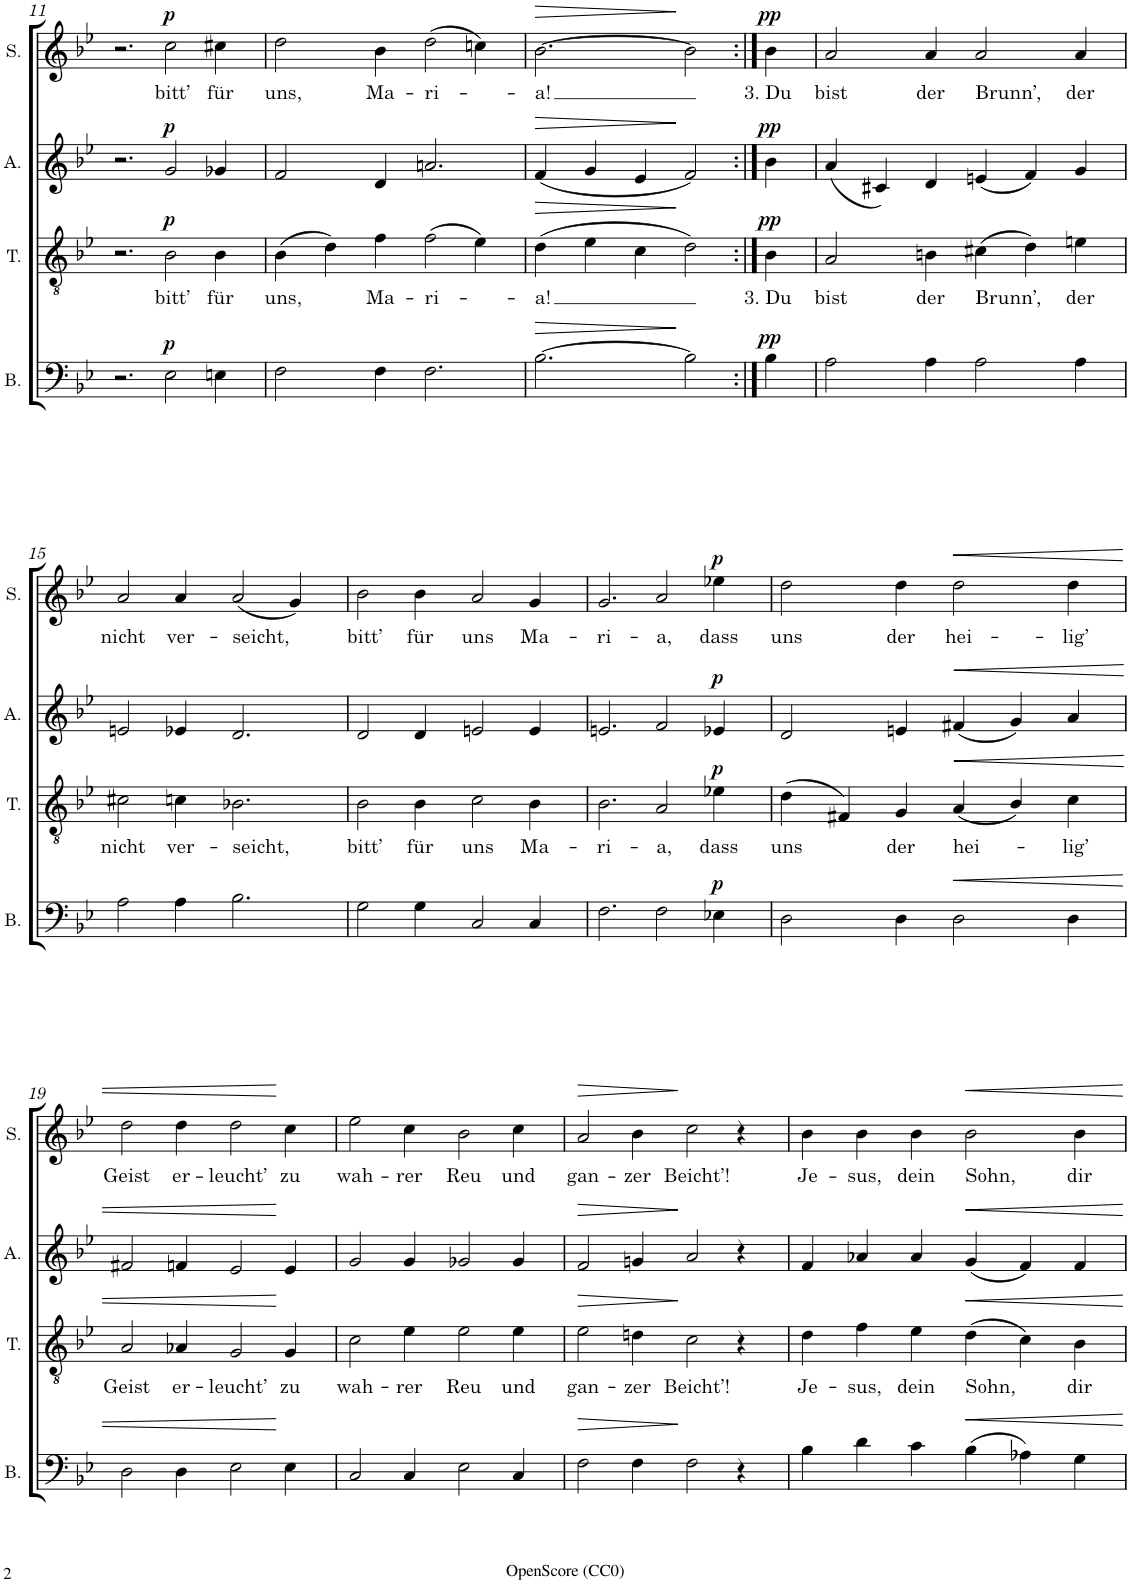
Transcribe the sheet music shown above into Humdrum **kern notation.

**kern	**dynam	**kern	**text	**dynam	**kern	**dynam	**kern	**text	**dynam
*part4	*part4	*part3	*part3	*part3	*part2	*part2	*part1	*part1	*part1
*staff4	*staff4	*staff3	*staff3	*staff3	*staff2	*staff2	*staff1	*staff1	*staff1
*I"Bass	*	*I"Tenor	*	*	*I"Alto	*	*I"Soprano	*	*
*I'B.	*	*I'T.	*	*	*I'A.	*	*I'S.	*	*
!!LO:PB:g=z
*clefF4	*	*clefGv2	*	*	*clefG2	*	*clefG2	*	*
*k[b-e-]	*	*k[b-e-]	*	*	*k[b-e-]	*	*k[b-e-]	*	*
*M6/4	*	*M6/4	*	*	*M6/4	*	*M6/4	*	*
=11	=11	=11	=11	=11	=11	=11	=11	=11	=11
2.r	.	2.r	.	.	2.r	.	2.r	.	.
!	!LO:DY:a	!	!LO:LY:b	!LO:DY:a	!	!LO:DY:a	!	!LO:LY:b	!LO:DY:a
2E-\	p	2B-\	bitt’	p	2g/	p	2cc\	bitt’	p
!	!	!	!LO:LY:b	!	!	!	!	!LO:LY:b	!
4En\	.	4B-\	für	.	4g-X/	.	4cc#X\	für	.
=12	=12	=12	=12	=12	=12	=12	=12	=12	=12
!	!	!	!LO:LY:b	!	!	!	!	!LO:LY:b	!
2F\	.	(4B-\	uns,	.	2f/	.	2dd\	uns,	.
.	.	4d\)	.	.	.	.	.	.	.
!	!	!	!LO:LY:b	!	!	!	!	!LO:LY:b	!
4F\	.	4f\	Ma-	.	4d/	.	4b-\	Ma-	.
!	!	!	!LO:LY:b	!	!	!	!	!LO:LY:b	!
2.F\	.	(2f\	-ri-	.	2.an/	.	(2dd\	-ri-	.
.	.	4e-\)	.	.	.	.	4ccn\)	.	.
=13	=13	=13	=13	=13	=13	=13	=13	=13	=13
!	!LO:HP:b	!	!LO:LY:b	!LO:HP:b	!	!LO:HP:b	!	!LO:LY:b	!LO:HP:b
[2.B-\	>	(4d\	-a!	>	(4f/	>	[2.b-\	-a!	>
.	.	4e-\	.	.	4g/	.	.	.	.
.	.	4c\	.	.	4e-/	.	.	.	.
2B-\]	]	2d\)	.	]	2f/)	]	2b-\]	.	]
=13X1:|!	=13X1:|!	=13X1:|!	=13X1:|!	=13X1:|!	=13X1:|!	=13X1:|!	=13X1:|!	=13X1:|!	=13X1:|!
!	!LO:DY:a	!	!LO:LY:b	!LO:DY:a	!	!LO:DY:a	!	!LO:LY:b	!LO:DY:a
4B-\	pp	4B-\	3. Du	pp	4b-\	pp	4b-\	3. Du	pp
=14	=14	=14	=14	=14	=14	=14	=14	=14	=14
!	!	!	!LO:LY:b	!	!	!	!	!LO:LY:b	!
2A\	.	2A/	bist	.	(4a/	.	2a/	bist	.
.	.	.	.	.	4c#X/)	.	.	.	.
!	!	!	!LO:LY:b	!	!	!	!	!LO:LY:b	!
4A\	.	4Bn\	der	.	4d/	.	4a/	der	.
!	!	!	!LO:LY:b	!	!	!	!	!LO:LY:b	!
2A\	.	(4c#X\	Brunn’,	.	(4en/	.	2a/	Brunn’,	.
.	.	4d\)	.	.	4f/)	.	.	.	.
!	!	!	!LO:LY:b	!	!	!	!	!LO:LY:b	!
4A\	.	4en\	der	.	4g/	.	4a/	der	.
!!LO:LB:g=z
=15	=15	=15	=15	=15	=15	=15	=15	=15	=15
!	!	!	!LO:LY:b	!	!	!	!	!LO:LY:b	!
2A\	.	2c#X\	nicht	.	2en/	.	2a/	nicht	.
!	!	!	!LO:LY:b	!	!	!	!	!LO:LY:b	!
4A\	.	4cn\	ver-	.	4e-X/	.	4a/	ver-	.
!	!	!	!LO:LY:b	!	!	!	!	!LO:LY:b	!
2.B-\	.	2.B-X\	-seicht,	.	2.d/	.	(2a/	-seicht,	.
.	.	.	.	.	.	.	4g/)	.	.
=16	=16	=16	=16	=16	=16	=16	=16	=16	=16
!	!	!	!LO:LY:b	!	!	!	!	!LO:LY:b	!
2G\	.	2B-\	bitt’	.	2d/	.	2b-\	bitt’	.
!	!	!	!LO:LY:b	!	!	!	!	!LO:LY:b	!
4G\	.	4B-\	für	.	4d/	.	4b-\	für	.
!	!	!	!LO:LY:b	!	!	!	!	!LO:LY:b	!
2C/	.	2c\	uns	.	2en/	.	2a/	uns	.
!	!	!	!LO:LY:b	!	!	!	!	!LO:LY:b	!
4C/	.	4B-\	Ma-	.	4e/	.	4g/	Ma-	.
=17	=17	=17	=17	=17	=17	=17	=17	=17	=17
!	!	!	!LO:LY:b	!	!	!	!	!LO:LY:b	!
2.F\	.	2.B-\	-ri-	.	2.en/	.	2.g/	-ri-	.
!	!	!	!LO:LY:b	!	!	!	!	!LO:LY:b	!
2F\	.	2A/	-a,	.	2f/	.	2a/	-a,	.
!	!LO:DY:a	!	!LO:LY:b	!LO:DY:a	!	!LO:DY:a	!	!LO:LY:b	!LO:DY:a
4E-X\	p	4e-X\	dass	p	4e-X/	p	4ee-X\	dass	p
=18	=18	=18	=18	=18	=18	=18	=18	=18	=18
!	!	!	!LO:LY:b	!	!	!	!	!LO:LY:b	!
2D\	.	(4d\	uns	.	2d/	.	2dd\	uns	.
.	.	4F#X/)	.	.	.	.	.	.	.
!	!	!	!LO:LY:b	!	!	!	!	!LO:LY:b	!
4D\	.	4G/	der	.	4en/	.	4dd\	der	.
!	!LO:HP:b	!	!LO:LY:b	!LO:HP:b	!	!LO:HP:b	!	!LO:LY:b	!LO:HP:b
2D\	<	(4A/	hei-	<	(4f#X/	<	2dd\	hei-	<
.	.	4B-/)	.	.	4g/)	.	.	.	.
!	!	!	!LO:LY:b	!	!	!	!	!LO:LY:b	!
4D\	.	4c\	-lig’	.	4a/	.	4dd\	-lig’	.
!!LO:LB:g=z
=19	=19	=19	=19	=19	=19	=19	=19	=19	=19
!	!	!	!LO:LY:b	!	!	!	!	!LO:LY:b	!
2D\	.	2A/	Geist	.	2f#X/	.	2dd\	Geist	.
!	!	!	!LO:LY:b	!	!	!	!	!LO:LY:b	!
4D\	.	4A-X/	er-	.	4fn/	.	4dd\	er-	.
!	!	!	!LO:LY:b	!	!	!	!	!LO:LY:b	!
2E-\	.	2G/	-leucht’	.	2e-/	.	2dd\	-leucht’	.
!	!	!	!LO:LY:b	!	!	!	!	!LO:LY:b	!
4E-\	[	4G/	zu	[	4e-/	[	4cc\	zu	[
=20	=20	=20	=20	=20	=20	=20	=20	=20	=20
!	!	!	!LO:LY:b	!	!	!	!	!LO:LY:b	!
2C/	.	2c\	wah-	.	2g/	.	2ee-\	wah-	.
!	!	!	!LO:LY:b	!	!	!	!	!LO:LY:b	!
4C/	.	4e-\	-rer	.	4g/	.	4cc\	-rer	.
!	!	!	!LO:LY:b	!	!	!	!	!LO:LY:b	!
2E-\	.	2e-\	Reu	.	2g-X/	.	2b-\	Reu	.
!	!	!	!LO:LY:b	!	!	!	!	!LO:LY:b	!
4C/	.	4e-\	und	.	4g-/	.	4cc\	und	.
=21	=21	=21	=21	=21	=21	=21	=21	=21	=21
!	!LO:HP:b	!	!LO:LY:b	!LO:HP:b	!	!LO:HP:b	!	!LO:LY:b	!LO:HP:b
2F\	>	2e-\	gan-	>	2f/	>	2a/	gan-	>
!	!	!	!LO:LY:b	!	!	!	!	!LO:LY:b	!
4F\	.	4dn\	-zer	.	4gn/	.	4b-\	-zer	.
!	!	!	!LO:LY:b	!	!	!	!	!LO:LY:b	!
2F\	]	2c\	Beicht’!	]	2a/	]	2cc\	Beicht’!	]
4r	.	4r	.	.	4r	.	4r	.	.
=22	=22	=22	=22	=22	=22	=22	=22	=22	=22
!	!	!	!LO:LY:b	!	!	!	!	!LO:LY:b	!
4B-\	.	4d\	Je-	.	4f/	.	4b-\	Je-	.
!	!	!	!LO:LY:b	!	!	!	!	!LO:LY:b	!
4d\	.	4f\	-sus,	.	4a-X/	.	4b-\	-sus,	.
!	!	!	!LO:LY:b	!	!	!	!	!LO:LY:b	!
4c\	.	4e-\	dein	.	4a-/	.	4b-\	dein	.
!	!	!	!LO:LY:b	!	!	!	!	!LO:LY:b	!
(4B-\	.	(4d\	Sohn,	.	(4g/	.	2b-\	Sohn,	.
4A-X\)	.	4c\)	.	.	4f/)	.	.	.	.
!	!	!	!LO:LY:b	!	!	!	!	!LO:LY:b	!
4G\	.	4B-\	dir	.	4f/	.	4b-\	dir	.
=	=	=	=	=	=	=	=	=	=
*-	*-	*-	*-	*-	*-	*-	*-	*-	*-
